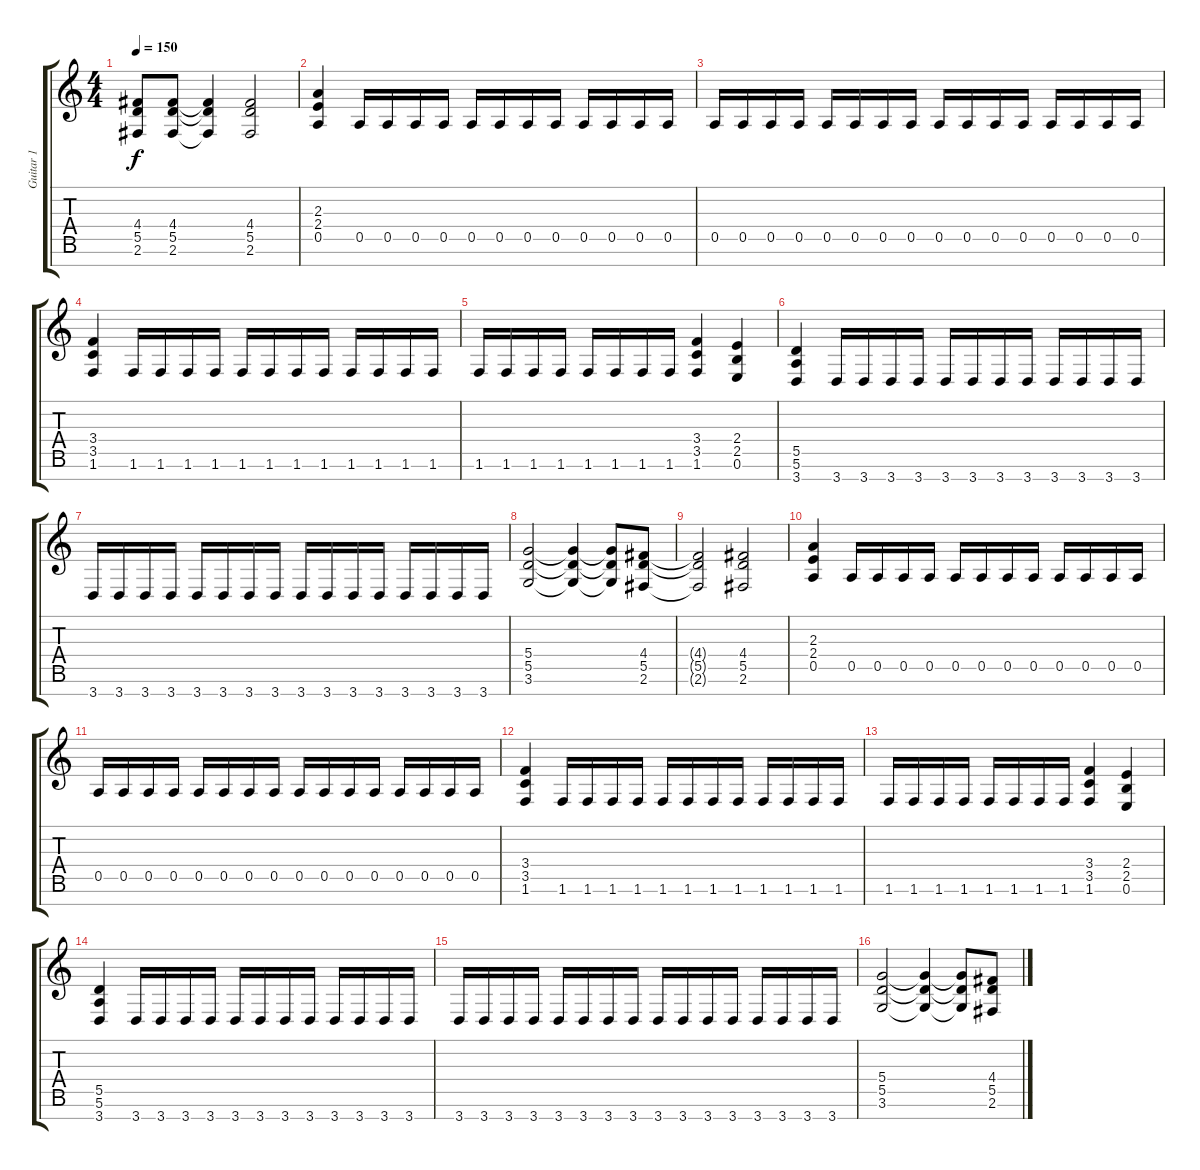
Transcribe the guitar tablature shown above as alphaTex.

\track ("Guitar 1" "Guitar 1") {instrument distortionguitar}
\staff {score tabs}
\tuning (E4 B3 G3 D3 A2 E2 B1) {hide}
\ts (4 4)
\tempo 150
\clef g2
\ks c
(4.4{t} 5.5{t} 2.6{t}).8{dy f} (4.4 5.5 2.6).8 (4.4{t} 5.5{t} 2.6{t}).4 (4.4 5.5 2.6).2 |
(2.3 2.4 0.5).4 0.5.16 0.5.16 0.5.16 0.5.16 0.5.16 0.5.16 0.5.16 0.5.16 0.5.16 0.5.16 0.5.16 0.5.16 |
0.5.16 0.5.16 0.5.16 0.5.16 0.5.16 0.5.16 0.5.16 0.5.16 0.5.16 0.5.16 0.5.16 0.5.16 0.5.16 0.5.16 0.5.16 0.5.16 |
(3.4 3.5 1.6).4 1.6.16 1.6.16 1.6.16 1.6.16 1.6.16 1.6.16 1.6.16 1.6.16 1.6.16 1.6.16 1.6.16 1.6.16 |
1.6.16 1.6.16 1.6.16 1.6.16 1.6.16 1.6.16 1.6.16 1.6.16 (3.4 3.5 1.6).4 (2.4 2.5 0.6).4 |
(5.5 5.6 3.7).4 3.7.16 3.7.16 3.7.16 3.7.16 3.7.16 3.7.16 3.7.16 3.7.16 3.7.16 3.7.16 3.7.16 3.7.16 |
3.7.16 3.7.16 3.7.16 3.7.16 3.7.16 3.7.16 3.7.16 3.7.16 3.7.16 3.7.16 3.7.16 3.7.16 3.7.16 3.7.16 3.7.16 3.7.16 |
(5.4 5.5 3.6).2 (5.4{t} 5.5{t} 3.6{t}).4 (5.4{t} 5.5{t} 3.6{t}).8 (4.4 5.5 2.6).8 |
(4.4{t} 5.5{t} 2.6{t}).2 (4.4 5.5 2.6).2 |
(2.3 2.4 0.5).4 0.5.16 0.5.16 0.5.16 0.5.16 0.5.16 0.5.16 0.5.16 0.5.16 0.5.16 0.5.16 0.5.16 0.5.16 |
0.5.16 0.5.16 0.5.16 0.5.16 0.5.16 0.5.16 0.5.16 0.5.16 0.5.16 0.5.16 0.5.16 0.5.16 0.5.16 0.5.16 0.5.16 0.5.16 |
(3.4 3.5 1.6).4 1.6.16 1.6.16 1.6.16 1.6.16 1.6.16 1.6.16 1.6.16 1.6.16 1.6.16 1.6.16 1.6.16 1.6.16 |
1.6.16 1.6.16 1.6.16 1.6.16 1.6.16 1.6.16 1.6.16 1.6.16 (3.4 3.5 1.6).4 (2.4 2.5 0.6).4 |
(5.5 5.6 3.7).4 3.7.16 3.7.16 3.7.16 3.7.16 3.7.16 3.7.16 3.7.16 3.7.16 3.7.16 3.7.16 3.7.16 3.7.16 |
3.7.16 3.7.16 3.7.16 3.7.16 3.7.16 3.7.16 3.7.16 3.7.16 3.7.16 3.7.16 3.7.16 3.7.16 3.7.16 3.7.16 3.7.16 3.7.16 |
(5.4 5.5 3.6).2 (5.4{t} 5.5{t} 3.6{t}).4 (5.4{t} 5.5{t} 3.6{t}).8 (4.4 5.5 2.6).8
